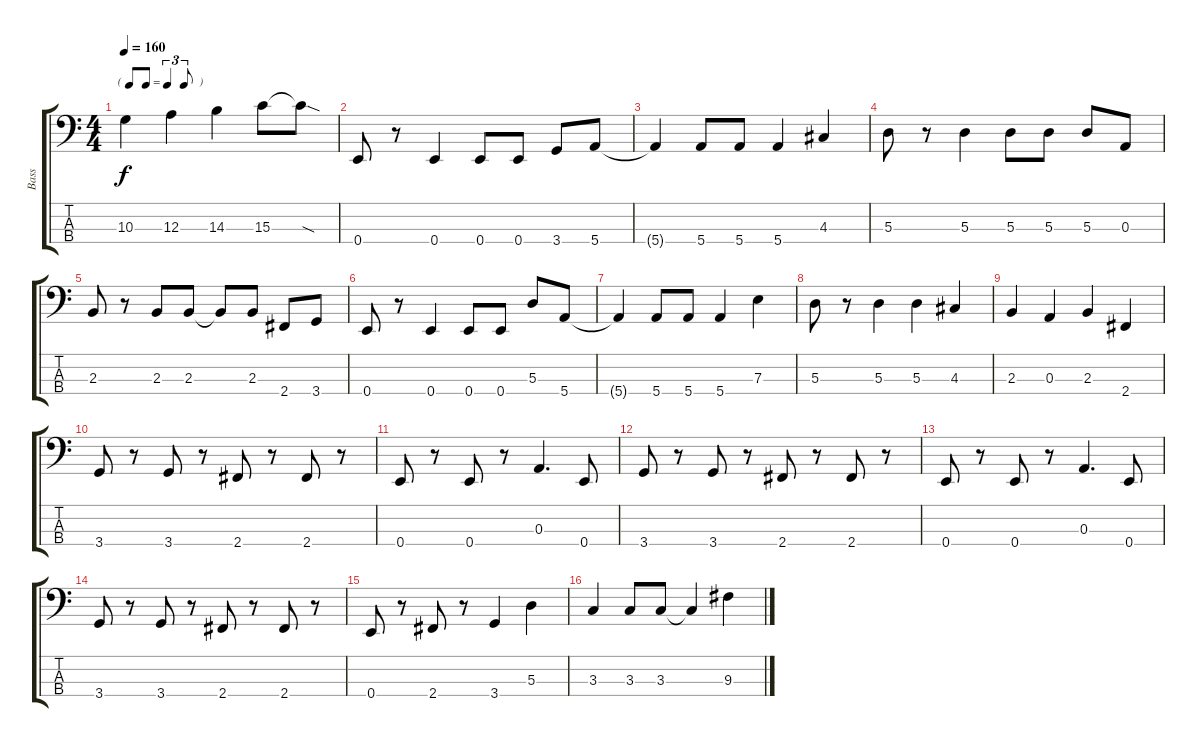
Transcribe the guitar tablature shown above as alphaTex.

\track ("Bass" "Bass") {instrument electricbasspick}
\staff {score tabs}
\tuning (G2 D2 A1 E1) {hide}
\ts (4 4)
\tf triplet8th
\tempo 160
\clef f4
\ks c
10.3.4{dy f} 12.3.4 14.3.4 15.3.8 15.3{sod t}.8 |
0.4.8 r.8 0.4.4 0.4.8 0.4.8 3.4.8 5.4.8 |
5.4{t}.4 5.4.8 5.4.8 5.4.4 4.3.4 |
5.3.8 r.8 5.3.4 5.3.8 5.3.8 5.3.8 0.3.8 |
2.3.8 r.8 2.3.8 2.3.8 2.3{t}.8 2.3.8 2.4.8 3.4.8 |
0.4.8 r.8 0.4.4 0.4.8 0.4.8 5.3.8 5.4.8 |
5.4{t}.4 5.4.8 5.4.8 5.4.4 7.3.4 |
5.3.8 r.8 5.3.4 5.3.4 4.3.4 |
2.3.4 0.3.4 2.3.4 2.4.4 |
3.4.8 r.8 3.4.8 r.8 2.4.8 r.8 2.4.8 r.8 |
0.4.8 r.8 0.4.8 r.8 0.3.4{d} 0.4.8 |
3.4.8 r.8 3.4.8 r.8 2.4.8 r.8 2.4.8 r.8 |
0.4.8 r.8 0.4.8 r.8 0.3.4{d} 0.4.8 |
3.4.8 r.8 3.4.8 r.8 2.4.8 r.8 2.4.8 r.8 |
0.4.8 r.8 2.4.8 r.8 3.4.4 5.3.4 |
3.3.4 3.3.8 3.3.8 3.3{t}.4 9.3.4
